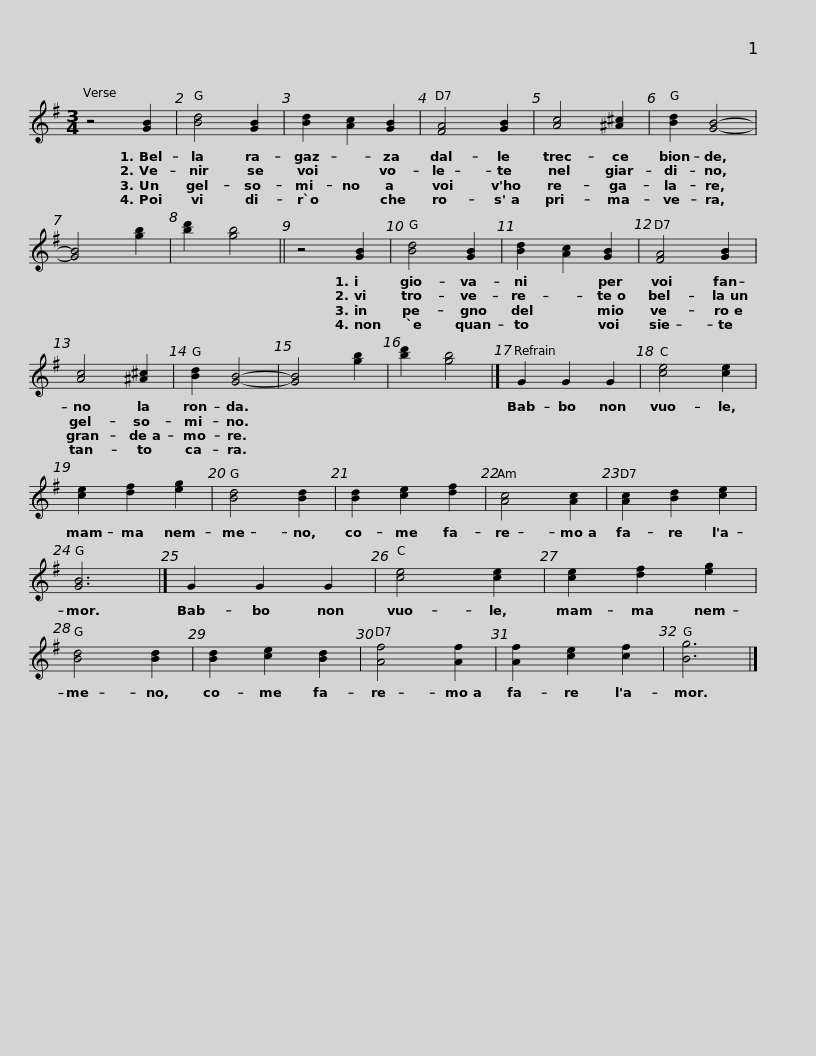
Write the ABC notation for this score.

X:1
L:1/8
M:3/4
I:linebreak $
K:G
V:1 treble
V:1
 z4 [GB]2 | [Bd]4 [GB]2 | [Bd]2 [Ac]2 [GB]2 | [FA]4 [GB]2 | [Ac]4 [^A^c]2 | %5
 [Bd]2 [GB]4- | [GB]4 [gb]2 | [bd']2 [gb]4 || z4 [GB]2 | [Bd]4 [GB]2 |$ %10
 [Bd]2 [Ac]2 [GB]2 | [FA]4 [GB]2 | [Ac]4 [^A^c]2 | [Bd]2 [GB]4- | [GB]4 [gb]2 | %15
 [bd']2 [gb]4 |] G2 G2 G2 | [ce]4 [ce]2 | [ce]2 [df]2 [eg]2 |$ [Bd]4 [Bd]2 | %20
 [Bd]2 [ce]2 [df]2 | [Ac]4 [Ac]2 | [Ac]2 [Bd]2 [ce]2 | [GB]6 |] G2 G2 G2 | %25
 [ce]4 [ce]2 | [ce]2 [df]2 [eg]2 | [Bd]4 [Bd]2 |$ [Bd]2 [ce]2 [Bd]2 | [Af]4 [Af]2 | %30
 [Af]2 [ce]2 [cf]2 | [Bg]6 |] %32
